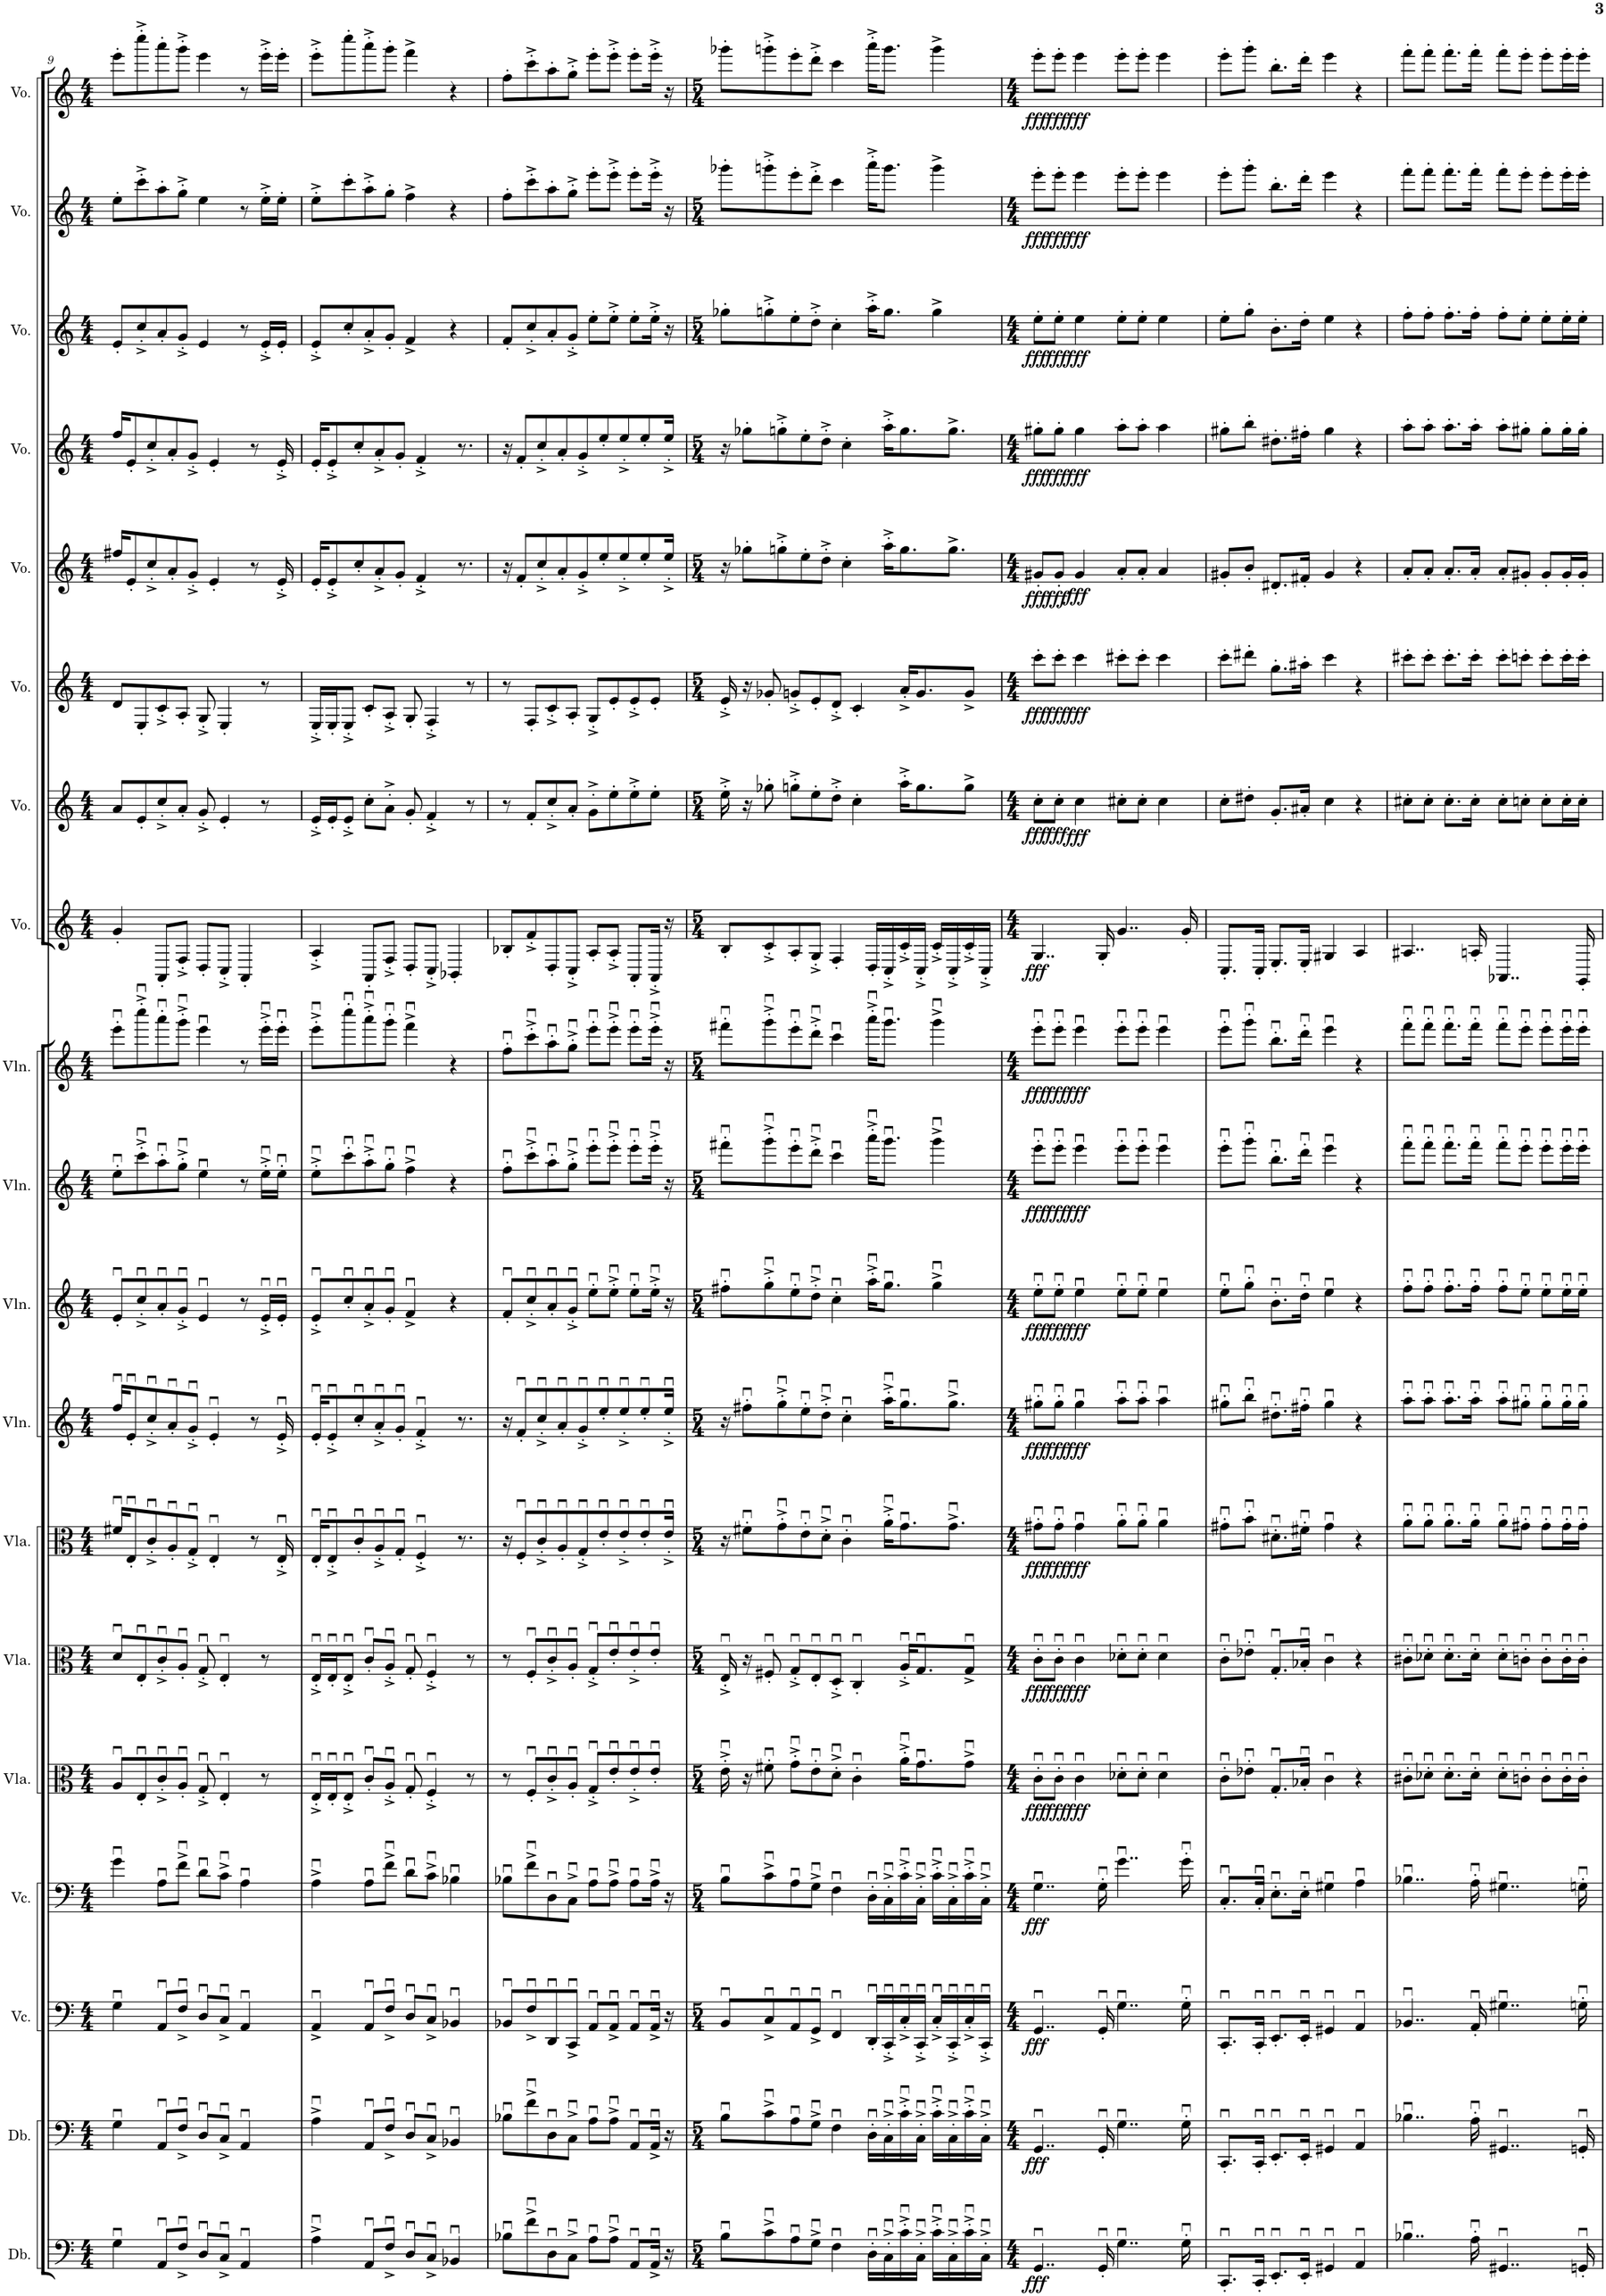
**kern	**dynam	**kern	**dynam	**kern	**dynam	**kern	**dynam	**kern	**dynam	**kern	**dynam	**kern	**dynam	**kern	**dynam	**kern	**dynam	**kern	**dynam	**kern	**dynam	**kern	**dynam	**kern	**dynam	**kern	**dynam	**kern	**dynam	**kern	**dynam	**kern	**dynam	**kern	**dynam	**kern	**dynam
*part19	*part19	*part18	*part18	*part17	*part17	*part16	*part16	*part15	*part15	*part14	*part14	*part13	*part13	*part12	*part12	*part11	*part11	*part10	*part10	*part9	*part9	*part8	*part8	*part7	*part7	*part6	*part6	*part5	*part5	*part4	*part4	*part3	*part3	*part2	*part2	*part1	*part1
*staff19	*staff19	*staff18	*staff18	*staff17	*staff17	*staff16	*staff16	*staff15	*staff15	*staff14	*staff14	*staff13	*staff13	*staff12	*staff12	*staff11	*staff11	*staff10	*staff10	*staff9	*staff9	*staff8	*staff8	*staff7	*staff7	*staff6	*staff6	*staff5	*staff5	*staff4	*staff4	*staff3	*staff3	*staff2	*staff2	*staff1	*staff1
*I"Double Bass	*	*I"Double Bass	*	*I"Violoncello	*	*I"Violoncello	*	*I"Viola	*	*I"Viola	*	*I"Viola	*	*I"Violin	*	*I"Violin	*	*I"Violin	*	*I"Violin	*	*I"Voice	*	*I"Voice	*	*I"Voice	*	*I"Voice	*	*I"Voice	*	*I"Voice	*	*I"Voice	*	*I"Voice	*
*I'Db.	*	*I'Db.	*	*I'Vc.	*	*I'Vc.	*	*I'Vla.	*	*I'Vla.	*	*I'Vla.	*	*I'Vln.	*	*I'Vln.	*	*I'Vln.	*	*I'Vln.	*	*I'Vo.	*	*I'Vo.	*	*I'Vo.	*	*I'Vo.	*	*I'Vo.	*	*I'Vo.	*	*I'Vo.	*	*I'Vo.	*
!!LO:PB:g=z
*clefF4	*	*clefF4	*	*clefF4	*	*clefF4	*	*clefC3	*	*clefC3	*	*clefC3	*	*clefG2	*	*clefG2	*	*clefG2	*	*clefG2	*	*clefG2	*	*clefG2	*	*clefG2	*	*clefG2	*	*clefG2	*	*clefG2	*	*clefG2	*	*clefG2	*
*Trd7c12	*	*Trd7c12	*	*	*	*	*	*	*	*	*	*	*	*	*	*	*	*	*	*	*	*	*	*	*	*	*	*	*	*	*	*	*	*	*	*	*
*k[]	*	*k[]	*	*k[]	*	*k[]	*	*k[]	*	*k[]	*	*k[]	*	*k[]	*	*k[]	*	*k[]	*	*k[]	*	*k[]	*	*k[]	*	*k[]	*	*k[]	*	*k[]	*	*k[]	*	*k[]	*	*k[]	*
*M4/4	*	*M4/4	*	*M4/4	*	*M4/4	*	*M4/4	*	*M4/4	*	*M4/4	*	*M4/4	*	*M4/4	*	*M4/4	*	*M4/4	*	*M4/4	*	*M4/4	*	*M4/4	*	*M4/4	*	*M4/4	*	*M4/4	*	*M4/4	*	*M4/4	*
=9	=9	=9	=9	=9	=9	=9	=9	=9	=9	=9	=9	=9	=9	=9	=9	=9	=9	=9	=9	=9	=9	=9	=9	=9	=9	=9	=9	=9	=9	=9	=9	=9	=9	=9	=9	=9	=9
4Gu\	.	4Gu\	.	4Gu\	.	4gu\	.	8Au/L	.	8du/L	.	16f#Xu/KL	.	16ffu/KL	.	8eu'/L	.	8eeu'\L	.	8eeeu'\L	.	4g'/	.	8a/L	.	8d/L	.	16ff#X/KL	.	16ff/KL	.	8e'/L	.	8ee'\L	.	8eee'\L	.
.	.	.	.	.	.	.	.	.	.	.	.	8Eu'/	.	8eu'/	.	.	.	.	.	.	.	.	.	.	.	.	.	8e'/	.	8e'/	.	.	.	.	.	.	.
.	.	.	.	.	.	.	.	8Eu'/	.	8Eu'/	.	.	.	.	.	8ccu'^/	.	8cccu'^\	.	8ccccu'^\	.	.	.	8e'/	.	8E'/	.	.	.	.	.	8cc'^/	.	8ccc'^\	.	8cccc'^\	.
.	.	.	.	.	.	.	.	.	.	.	.	8cu'^/	.	8ccu'^/	.	.	.	.	.	.	.	.	.	.	.	.	.	8cc'^/	.	8cc'^/	.	.	.	.	.	.	.
8AAu/L	.	8AAu/L	.	8AAu/L	.	8Au\L	.	8cu'^/	.	8cu'^/	.	.	.	.	.	8au'/	.	8aau'\	.	8aaau'\	.	8AA'/L	.	8cc'^/	.	8c'^/	.	.	.	.	.	8a'/	.	8aa'\	.	8aaa'\	.
.	.	.	.	.	.	.	.	.	.	.	.	8Au'/	.	8au'/	.	.	.	.	.	.	.	.	.	.	.	.	.	8a'/	.	8a'/	.	.	.	.	.	.	.
8Fu^/J	.	8Fu^/J	.	8Fu^/J	.	8fu^\J	.	8Au'/J	.	8Au'/J	.	.	.	.	.	8gu'^/J	.	8ggu'^\J	.	8gggu'^\J	.	8F'^/J	.	8a'/J	.	8A'/J	.	.	.	.	.	8g'^/J	.	8gg'^\J	.	8ggg'^\J	.
.	.	.	.	.	.	.	.	.	.	.	.	8Gu'^/J	.	8gu'^/J	.	.	.	.	.	.	.	.	.	.	.	.	.	8g'^/J	.	8g'^/J	.	.	.	.	.	.	.
8Du/L	.	8Du/L	.	8Du/L	.	8du\L	.	8Gu'^/	.	8Gu'^/	.	.	.	.	.	4eu/	.	4eeu\	.	4eeeu\	.	8D'/L	.	8g'^/	.	8G'^/	.	.	.	.	.	4e/	.	4ee\	.	4eee\	.
.	.	.	.	.	.	.	.	.	.	.	.	4Eu'/	.	4eu'/	.	.	.	.	.	.	.	.	.	.	.	.	.	4e'/	.	4e'/	.	.	.	.	.	.	.
8Cu^/J	.	8Cu^/J	.	8Cu^/J	.	8cu^\J	.	4Eu'/	.	4Eu'/	.	.	.	.	.	.	.	.	.	.	.	8C'^/J	.	4e'/	.	4E'/	.	.	.	.	.	.	.	.	.	.	.
4AAu/	.	4AAu/	.	4AAu/	.	4Au\	.	.	.	.	.	.	.	.	.	8r	.	8r	.	8r	.	4AA'/	.	.	.	.	.	.	.	.	.	8r	.	8r	.	8r	.
.	.	.	.	.	.	.	.	.	.	.	.	8r	.	8r	.	.	.	.	.	.	.	.	.	.	.	.	.	8r	.	8r	.	.	.	.	.	.	.
.	.	.	.	.	.	.	.	8r	.	8r	.	.	.	.	.	16eu'^/LL	.	16eeu'^\LL	.	16eeeu'^\LL	.	.	.	8r	.	8r	.	.	.	.	.	16e'^/LL	.	16ee'^\LL	.	16eee'^\LL	.
.	.	.	.	.	.	.	.	.	.	.	.	16Eu'^/	.	16eu'^/	.	16eu'/JJ	.	16eeu'\JJ	.	16eeeu'\JJ	.	.	.	.	.	.	.	16e'^/	.	16e'^/	.	16e'/JJ	.	16ee'\JJ	.	16eee'\JJ	.
=10	=10	=10	=10	=10	=10	=10	=10	=10	=10	=10	=10	=10	=10	=10	=10	=10	=10	=10	=10	=10	=10	=10	=10	=10	=10	=10	=10	=10	=10	=10	=10	=10	=10	=10	=10	=10	=10
4Au^\	.	4Au^\	.	4AAu^/	.	4Au^\	.	16Eu'^/LL	.	16Eu'^/LL	.	16Eu'/KL	.	16eu'/KL	.	8eu'^/L	.	8eeu'^\L	.	8eeeu'^\L	.	4A'^/	.	16e'^/LL	.	16E'^/LL	.	16e'/KL	.	16e'/KL	.	8e'^/L	.	8ee'^\L	.	8eee'^\L	.
.	.	.	.	.	.	.	.	16Eu'/J	.	16Eu'/J	.	8Eu'^/	.	8eu'^/	.	.	.	.	.	.	.	.	.	16e'/J	.	16E'/J	.	8e'^/	.	8e'^/	.	.	.	.	.	.	.
.	.	.	.	.	.	.	.	8Eu'^/J	.	8Eu'^/J	.	.	.	.	.	8ccu'/	.	8cccu'\	.	8ccccu'\	.	.	.	8e'^/J	.	8E'^/J	.	.	.	.	.	8cc'/	.	8ccc'\	.	8cccc'\	.
.	.	.	.	.	.	.	.	.	.	.	.	8cu'/	.	8ccu'/	.	.	.	.	.	.	.	.	.	.	.	.	.	8cc'/	.	8cc'/	.	.	.	.	.	.	.
8AAu/L	.	8AAu/L	.	8AAu/L	.	8Au\L	.	8cu'/L	.	8cu'/L	.	.	.	.	.	8au'^/	.	8aau'^\	.	8aaau'^\	.	8AA'/L	.	8cc'\L	.	8c'/L	.	.	.	.	.	8a'^/	.	8aa'^\	.	8aaa'^\	.
.	.	.	.	.	.	.	.	.	.	.	.	8Au'^/	.	8au'^/	.	.	.	.	.	.	.	.	.	.	.	.	.	8a'^/	.	8a'^/	.	.	.	.	.	.	.
8Fu^/J	.	8Fu^/J	.	8Fu^/J	.	8fu^\J	.	8Au'^/J	.	8Au'^/J	.	.	.	.	.	8gu'/J	.	8ggu'\J	.	8gggu'\J	.	8F'^/J	.	8a'^\J	.	8A'^/J	.	.	.	.	.	8g'/J	.	8gg'\J	.	8ggg'\J	.
.	.	.	.	.	.	.	.	.	.	.	.	8Gu'/J	.	8gu'/J	.	.	.	.	.	.	.	.	.	.	.	.	.	8g'/J	.	8g'/J	.	.	.	.	.	.	.
8Du/L	.	8Du/L	.	8Du/L	.	8du\L	.	8Gu'/	.	8Gu'/	.	.	.	.	.	4fu^/	.	4ffu^\	.	4fffu^\	.	8D'/L	.	8g'/	.	8G'/	.	.	.	.	.	4f^/	.	4ff^\	.	4fff^\	.
.	.	.	.	.	.	.	.	.	.	.	.	4Fu'^/	.	4fu'^/	.	.	.	.	.	.	.	.	.	.	.	.	.	4f'^/	.	4f'^/	.	.	.	.	.	.	.
8Cu^/J	.	8Cu^/J	.	8Cu^/J	.	8cu^\J	.	4Fu'^/	.	4Fu'^/	.	.	.	.	.	.	.	.	.	.	.	8C'^/J	.	4f'^/	.	4F'^/	.	.	.	.	.	.	.	.	.	.	.
4BB-Xu/	.	4BB-Xu/	.	4BB-Xu/	.	4B-Xu\	.	.	.	.	.	.	.	.	.	4r	.	4r	.	4r	.	4BB-X'/	.	.	.	.	.	.	.	.	.	4r	.	4r	.	4r	.
.	.	.	.	.	.	.	.	.	.	.	.	8.r	.	8.r	.	.	.	.	.	.	.	.	.	.	.	.	.	8.r	.	8.r	.	.	.	.	.	.	.
.	.	.	.	.	.	.	.	8r	.	8r	.	.	.	.	.	.	.	.	.	.	.	.	.	8r	.	8r	.	.	.	.	.	.	.	.	.	.	.
=11	=11	=11	=11	=11	=11	=11	=11	=11	=11	=11	=11	=11	=11	=11	=11	=11	=11	=11	=11	=11	=11	=11	=11	=11	=11	=11	=11	=11	=11	=11	=11	=11	=11	=11	=11	=11	=11
8B-Xu\L	.	8B-Xu\L	.	8BB-Xu/L	.	8B-Xu\L	.	8r	.	8r	.	16r	.	16r	.	8fu'/L	.	8ffu'\L	.	8ffu'\L	.	8B-X'/L	.	8r	.	8r	.	16r	.	16r	.	8f'/L	.	8ff'\L	.	8ff'\L	.
.	.	.	.	.	.	.	.	.	.	.	.	8Fu'/L	.	8fu'/L	.	.	.	.	.	.	.	.	.	.	.	.	.	8f'/L	.	8f'/L	.	.	.	.	.	.	.
8fu^\	.	8fu^\	.	8Fu^/	.	8fu^\	.	8Fu'/L	.	8Fu'/L	.	.	.	.	.	8ccu'^/	.	8cccu'^\	.	8cccu'^\	.	8f'^/	.	8f'/L	.	8F'/L	.	.	.	.	.	8cc'^/	.	8ccc'^\	.	8ccc'^\	.
.	.	.	.	.	.	.	.	.	.	.	.	8cu'^/	.	8ccu'^/	.	.	.	.	.	.	.	.	.	.	.	.	.	8cc'^/	.	8cc'^/	.	.	.	.	.	.	.
8Du\	.	8Du\	.	8DDu/	.	8Du\	.	8cu'^/	.	8cu'^/	.	.	.	.	.	8au'/	.	8aau'\	.	8aau'\	.	8D'/	.	8cc'^/	.	8c'^/	.	.	.	.	.	8a'/	.	8aa'\	.	8aa'\	.
.	.	.	.	.	.	.	.	.	.	.	.	8Au'/	.	8au'/	.	.	.	.	.	.	.	.	.	.	.	.	.	8a'/	.	8a'/	.	.	.	.	.	.	.
8Cu^\J	.	8Cu^\J	.	8CCu^/J	.	8Cu^\J	.	8Au'/J	.	8Au'/J	.	.	.	.	.	8gu'^/J	.	8ggu'^\J	.	8ggu'^\J	.	8C'^/J	.	8a'/J	.	8A'/J	.	.	.	.	.	8g'^/J	.	8gg'^\J	.	8gg'^\J	.
.	.	.	.	.	.	.	.	.	.	.	.	8Gu'^/	.	8gu'^/	.	.	.	.	.	.	.	.	.	.	.	.	.	8g'^/	.	8g'^/	.	.	.	.	.	.	.
8Au\L	.	8Au\L	.	8AAu/L	.	8Au\L	.	8Gu'^/L	.	8Gu'^/L	.	.	.	.	.	8eeu'\L	.	8eeeu'\L	.	8eeeu'\L	.	8A'/L	.	8g'^\L	.	8G'^/L	.	.	.	.	.	8ee'\L	.	8eee'\L	.	8eee'\L	.
.	.	.	.	.	.	.	.	.	.	.	.	8eu'/	.	8eeu'/	.	.	.	.	.	.	.	.	.	.	.	.	.	8ee'/	.	8ee'/	.	.	.	.	.	.	.
8Au^\J	.	8Au^\J	.	8AAu^/J	.	8Au^\J	.	8eu'/	.	8eu'/	.	.	.	.	.	8eeu'^\J	.	8eeeu'^\J	.	8eeeu'^\J	.	8A'^/J	.	8ee'\	.	8e'/	.	.	.	.	.	8ee'^\J	.	8eee'^\J	.	8eee'^\J	.
.	.	.	.	.	.	.	.	.	.	.	.	8eu'^/	.	8eeu'^/	.	.	.	.	.	.	.	.	.	.	.	.	.	8ee'^/	.	8ee'^/	.	.	.	.	.	.	.
8AAu/L	.	8AAu/L	.	8AAu/L	.	8Au\L	.	8eu'^/	.	8eu'^/	.	.	.	.	.	8eeu'\L	.	8eeeu'\L	.	8eeeu'\L	.	8AA'/L	.	8ee'^\	.	8e'^/	.	.	.	.	.	8ee'\L	.	8eee'\L	.	8eee'\L	.
.	.	.	.	.	.	.	.	.	.	.	.	8eu'/	.	8eeu'/	.	.	.	.	.	.	.	.	.	.	.	.	.	8ee'/	.	8ee'/	.	.	.	.	.	.	.
16AAu^/Jk	.	16AAu^/Jk	.	16AAu^/Jk	.	16Au^\Jk	.	8eu'/J	.	8eu'/J	.	.	.	.	.	16eeu'^\Jk	.	16eeeu'^\Jk	.	16eeeu'^\Jk	.	16AA'^/Jk	.	8ee'\J	.	8e'/J	.	.	.	.	.	16ee'^\Jk	.	16eee'^\Jk	.	16eee'^\Jk	.
16r	.	16r	.	16r	.	16r	.	.	.	.	.	16eu'^/Jk	.	16eeu'^/Jk	.	16r	.	16r	.	16r	.	16r	.	.	.	.	.	16ee'^/Jk	.	16ee'^/Jk	.	16r	.	16r	.	16r	.
=12	=12	=12	=12	=12	=12	=12	=12	=12	=12	=12	=12	=12	=12	=12	=12	=12	=12	=12	=12	=12	=12	=12	=12	=12	=12	=12	=12	=12	=12	=12	=12	=12	=12	=12	=12	=12	=12
*M5/4	*	*M5/4	*	*M5/4	*	*M5/4	*	*M5/4	*	*M5/4	*	*M5/4	*	*M5/4	*	*M5/4	*	*M5/4	*	*M5/4	*	*M5/4	*	*M5/4	*	*M5/4	*	*M5/4	*	*M5/4	*	*M5/4	*	*M5/4	*	*M5/4	*
8Bu\L	.	8Bu\L	.	8BBu/L	.	8Bu\L	.	16eu'^\	.	16Eu'^/	.	16r	.	16r	.	8ff#Xu'\L	.	8fff#Xu'\L	.	8fff#Xu'\L	.	8B'/L	.	16ee'^\	.	16e'^/	.	16r	.	16r	.	8gg-X'\L	.	8ggg-X'\L	.	8ggg-X'\L	.
.	.	.	.	.	.	.	.	16r	.	16r	.	8f#Xu'\L	.	8ff#Xu'\L	.	.	.	.	.	.	.	.	.	16r	.	16r	.	8gg-X'\L	.	8gg-X'\L	.	.	.	.	.	.	.
8cu^\	.	8cu^\	.	8Cu^/	.	8cu^\	.	8f#Xu'\	.	8F#Xu'/	.	.	.	.	.	8ggu'^\	.	8gggu'^\	.	8gggu'^\	.	8c'^/	.	8gg-X'\	.	8g-X'/	.	.	.	.	.	8ggn'^\	.	8gggn'^\	.	8gggn'^\	.
.	.	.	.	.	.	.	.	.	.	.	.	8gu'^\	.	8ggu'^\	.	.	.	.	.	.	.	.	.	.	.	.	.	8ggn'^\	.	8ggn'^\	.	.	.	.	.	.	.
8Au\	.	8Au\	.	8AAu/	.	8Au\	.	8gu'^\L	.	8Gu'^/L	.	.	.	.	.	8eeu'\	.	8eeeu'\	.	8eeeu'\	.	8A'/	.	8ggn'^\L	.	8gn'^/L	.	.	.	.	.	8ee'\	.	8eee'\	.	8eee'\	.
.	.	.	.	.	.	.	.	.	.	.	.	8eu'\	.	8eeu'\	.	.	.	.	.	.	.	.	.	.	.	.	.	8ee'\	.	8ee'\	.	.	.	.	.	.	.
8Gu^\J	.	8Gu^\J	.	8GGu^/J	.	8Gu^\J	.	8eu'\	.	8Eu'/	.	.	.	.	.	8ddu'^\J	.	8dddu'^\J	.	8dddu'^\J	.	8G'^/J	.	8ee'\	.	8e'/	.	.	.	.	.	8dd'^\J	.	8ddd'^\J	.	8ddd'^\J	.
.	.	.	.	.	.	.	.	.	.	.	.	8du'^\J	.	8ddu'^\J	.	.	.	.	.	.	.	.	.	.	.	.	.	8dd'^\J	.	8dd'^\J	.	.	.	.	.	.	.
4Fu\	.	4Fu\	.	4FFu/	.	4Fu\	.	8du'^\J	.	8Du'^/J	.	.	.	.	.	4ccu'\	.	4cccu\	.	4cccu\	.	4F'/	.	8dd'^\J	.	8d'^/J	.	.	.	.	.	4cc'\	.	4ccc\	.	4ccc\	.
.	.	.	.	.	.	.	.	.	.	.	.	4cu'\	.	4ccu'\	.	.	.	.	.	.	.	.	.	.	.	.	.	4cc'\	.	4cc'\	.	.	.	.	.	.	.
.	.	.	.	.	.	.	.	4cu'\	.	4Cu'/	.	.	.	.	.	.	.	.	.	.	.	.	.	4cc'\	.	4c'/	.	.	.	.	.	.	.	.	.	.	.
16Du'\LL	.	16Du'\LL	.	16DDu'/LL	.	16Du'\LL	.	.	.	.	.	.	.	.	.	16aau'^\KL	.	16aaau'^\KL	.	16aaau'^\KL	.	16D'/LL	.	.	.	.	.	.	.	.	.	16aa'^\KL	.	16aaa'^\KL	.	16aaa'^\KL	.
16Cu'^\	.	16Cu'^\	.	16CCu'^/	.	16Cu'^\	.	.	.	.	.	16au'^\KL	.	16aau'^\KL	.	8.ggu\J	.	8.gggu\J	.	8.gggu\J	.	16C'^/	.	.	.	.	.	16aa'^\KL	.	16aa'^\KL	.	8.gg\J	.	8.ggg\J	.	8.ggg\J	.
16cu'^\	.	16cu'^\	.	16Cu'^/	.	16cu'^\	.	16au'^\KL	.	16Au'^/KL	.	8.gu\	.	8.ggu\	.	.	.	.	.	.	.	16c'^/	.	16aa'^\KL	.	16a'^/KL	.	8.gg\	.	8.gg\	.	.	.	.	.	.	.
16Cu'^\JJ	.	16Cu'^\JJ	.	16CCu'^/JJ	.	16Cu'^\JJ	.	8.gu\	.	8.Gu/	.	.	.	.	.	.	.	.	.	.	.	16C'^/JJ	.	8.gg\	.	8.g/	.	.	.	.	.	.	.	.	.	.	.
16cu'^\LL	.	16cu'^\LL	.	16Cu'^/LL	.	16cu'^\LL	.	.	.	.	.	.	.	.	.	4ggu^\	.	4gggu^\	.	4gggu^\	.	16c'^/LL	.	.	.	.	.	.	.	.	.	4gg^\	.	4ggg^\	.	4ggg^\	.
16Cu'^\	.	16Cu'^\	.	16CCu'^/	.	16Cu'^\	.	.	.	.	.	8.gu^\J	.	8.ggu^\J	.	.	.	.	.	.	.	16C'^/	.	.	.	.	.	8.gg^\J	.	8.gg^\J	.	.	.	.	.	.	.
16cu'^\	.	16cu'^\	.	16Cu'^/	.	16cu'^\	.	8gu^\J	.	8Gu^/J	.	.	.	.	.	.	.	.	.	.	.	16c'^/	.	8gg^\J	.	8g^/J	.	.	.	.	.	.	.	.	.	.	.
16Cu'^\JJ	.	16Cu'^\JJ	.	16CCu'^/JJ	.	16Cu'^\JJ	.	.	.	.	.	.	.	.	.	.	.	.	.	.	.	16C'^/JJ	.	.	.	.	.	.	.	.	.	.	.	.	.	.	.
=13	=13	=13	=13	=13	=13	=13	=13	=13	=13	=13	=13	=13	=13	=13	=13	=13	=13	=13	=13	=13	=13	=13	=13	=13	=13	=13	=13	=13	=13	=13	=13	=13	=13	=13	=13	=13	=13
*M4/4	*	*M4/4	*	*M4/4	*	*M4/4	*	*M4/4	*	*M4/4	*	*M4/4	*	*M4/4	*	*M4/4	*	*M4/4	*	*M4/4	*	*M4/4	*	*M4/4	*	*M4/4	*	*M4/4	*	*M4/4	*	*M4/4	*	*M4/4	*	*M4/4	*
!	!LO:DY:b	!	!LO:DY:b	!	!LO:DY:b	!	!LO:DY:b	!	!LO:DY:b	!	!LO:DY:b	!	!LO:DY:b	!	!LO:DY:b	!	!LO:DY:b	!	!LO:DY:b	!	!LO:DY:b	!	!LO:DY:b	!	!LO:DY:b	!	!LO:DY:b	!	!LO:DY:b	!	!LO:DY:b	!	!LO:DY:b	!	!LO:DY:b	!	!LO:DY:b
4..GGu/	fff	4..GGu/	fff	4..GGu/	fff	4..Gu\	fff	8cu'\L	fff	8cu'\L	fff	8g#Xu'\L	fff	8gg#Xu'\L	fff	8eeu'\L	fff	8eeeu'\L	fff	8eeeu'\L	fff	4..G/	fff	8cc'\L	fff	8ccc'\L	fff	8g#X'/L	fff	8gg#X'\L	fff	8ee'\L	fff	8eee'\L	fff	8eee'\L	fff
!	!	!	!	!	!	!	!	!	!LO:DY:b	!	!LO:DY:b	!	!LO:DY:b	!	!LO:DY:b	!	!LO:DY:b	!	!LO:DY:b	!	!LO:DY:b	!	!	!	!LO:DY:b	!	!LO:DY:b	!	!LO:DY:b	!	!LO:DY:b	!	!LO:DY:b	!	!LO:DY:b	!	!LO:DY:b
.	.	.	.	.	.	.	.	8cu'\J	fff	8cu'\J	fff	8g#u'\J	fff	8gg#u'\J	fff	8eeu'\J	fff	8eeeu'\J	fff	8eeeu'\J	fff	.	.	8cc'\J	fff	8ccc'\J	fff	8g#'/J	fff	8gg#'\J	fff	8ee'\J	fff	8eee'\J	fff	8eee'\J	fff
!	!	!	!	!	!	!	!	!	!LO:DY:b	!	!LO:DY:b	!	!LO:DY:b	!	!LO:DY:b	!	!LO:DY:b	!	!LO:DY:b	!	!LO:DY:b	!	!	!	!LO:DY:b	!	!LO:DY:b	!	!LO:DY:b	!	!LO:DY:b	!	!LO:DY:b	!	!LO:DY:b	!	!LO:DY:b
.	.	.	.	.	.	.	.	4cu\	fff	4cu\	fff	4g#u\	fff	4gg#u\	fff	4eeu\	fff	4eeeu\	fff	4eeeu\	fff	.	.	4cc\	fff	4ccc\	fff	4g#/	fff	4gg#\	fff	4ee\	fff	4eee\	fff	4eee\	fff
16GGu'/	.	16GGu'/	.	16GGu'/	.	16Gu'\	.	.	.	.	.	.	.	.	.	.	.	.	.	.	.	16G'/	.	.	.	.	.	.	.	.	.	.	.	.	.	.	.
4..Gu\	.	4..Gu\	.	4..Gu\	.	4..gu\	.	8d-Xu'\L	.	8d-Xu'\L	.	8au'\L	.	8aau'\L	.	8eeu'\L	.	8eeeu'\L	.	8eeeu'\L	.	4..g/	.	8cc#X'\L	.	8ccc#X'\L	.	8a'/L	.	8aa'\L	.	8ee'\L	.	8eee'\L	.	8eee'\L	.
.	.	.	.	.	.	.	.	8d-u'\J	.	8d-u'\J	.	8au'\J	.	8aau'\J	.	8eeu'\J	.	8eeeu'\J	.	8eeeu'\J	.	.	.	8cc#'\J	.	8ccc#'\J	.	8a'/J	.	8aa'\J	.	8ee'\J	.	8eee'\J	.	8eee'\J	.
.	.	.	.	.	.	.	.	4d-u\	.	4d-u\	.	4au\	.	4aau\	.	4eeu\	.	4eeeu\	.	4eeeu\	.	.	.	4cc#\	.	4ccc#\	.	4a/	.	4aa\	.	4ee\	.	4eee\	.	4eee\	.
16Gu'\	.	16Gu'\	.	16Gu'\	.	16gu'\	.	.	.	.	.	.	.	.	.	.	.	.	.	.	.	16g'/	.	.	.	.	.	.	.	.	.	.	.	.	.	.	.
=14	=14	=14	=14	=14	=14	=14	=14	=14	=14	=14	=14	=14	=14	=14	=14	=14	=14	=14	=14	=14	=14	=14	=14	=14	=14	=14	=14	=14	=14	=14	=14	=14	=14	=14	=14	=14	=14
8.CCu'/L	.	8.CCu'/L	.	8.CCu'/L	.	8.Cu'/L	.	8cu'\L	.	8cu'\L	.	8g#Xu'\L	.	8gg#Xu'\L	.	8eeu'\L	.	8eeeu'\L	.	8eeeu'\L	.	8.C'/L	.	8cc'\L	.	8ccc'\L	.	8g#X'/L	.	8gg#X'\L	.	8ee'\L	.	8eee'\L	.	8eee'\L	.
.	.	.	.	.	.	.	.	8e-Xu'\J	.	8e-Xu'\J	.	8bu'\J	.	8bbu'\J	.	8ggu'\J	.	8gggu'\J	.	8gggu'\J	.	.	.	8dd#X'\J	.	8ddd#X'\J	.	8b'/J	.	8bb'\J	.	8gg'\J	.	8ggg'\J	.	8ggg'\J	.
16CCu'/Jk	.	16CCu'/Jk	.	16CCu'/Jk	.	16Cu'/Jk	.	.	.	.	.	.	.	.	.	.	.	.	.	.	.	16C'/Jk	.	.	.	.	.	.	.	.	.	.	.	.	.	.	.
8.EEu'/L	.	8.EEu'/L	.	8.EEu'/L	.	8.Eu'\L	.	8.Gu'/L	.	8.Gu'/L	.	8.d#Xu'\L	.	8.dd#Xu'\L	.	8.bu'\L	.	8.bbu'\L	.	8.bbu'\L	.	8.E'/L	.	8.g'/L	.	8.gg'\L	.	8.d#X'/L	.	8.dd#X'\L	.	8.b'\L	.	8.bb'\L	.	8.bb'\L	.
16EEu'/Jk	.	16EEu'/Jk	.	16EEu'/Jk	.	16Eu'\Jk	.	16B-Xu'/Jk	.	16B-Xu'/Jk	.	16f#Xu'\Jk	.	16ff#Xu'\Jk	.	16ddu'\Jk	.	16dddu'\Jk	.	16dddu'\Jk	.	16E'/Jk	.	16a#X'/Jk	.	16aa#X'\Jk	.	16f#X'/Jk	.	16ff#X'\Jk	.	16dd'\Jk	.	16ddd'\Jk	.	16ddd'\Jk	.
4GG#Xu/	.	4GG#Xu/	.	4GG#Xu/	.	4G#Xu\	.	4cu\	.	4cu\	.	4g#u\	.	4gg#u\	.	4eeu\	.	4eeeu\	.	4eeeu\	.	4G#X/	.	4cc\	.	4ccc\	.	4g#/	.	4gg#\	.	4ee\	.	4eee\	.	4eee\	.
4AAu/	.	4AAu/	.	4AAu/	.	4Au\	.	4r	.	4r	.	4r	.	4r	.	4r	.	4r	.	4r	.	4A/	.	4r	.	4r	.	4r	.	4r	.	4r	.	4r	.	4r	.
=15	=15	=15	=15	=15	=15	=15	=15	=15	=15	=15	=15	=15	=15	=15	=15	=15	=15	=15	=15	=15	=15	=15	=15	=15	=15	=15	=15	=15	=15	=15	=15	=15	=15	=15	=15	=15	=15
4..B-Xu\	.	4..B-Xu\	.	4..BB-Xu/	.	4..B-Xu\	.	8c#Xu'\L	.	8c#Xu'\L	.	8au'\L	.	8aau'\L	.	8ffu'\L	.	8fffu'\L	.	8fffu'\L	.	4..A#X/	.	8cc#X'\L	.	8ccc#X'\L	.	8a'/L	.	8aa'\L	.	8ff'\L	.	8fff'\L	.	8fff'\L	.
.	.	.	.	.	.	.	.	8d-Xu'\J	.	8d-Xu'\J	.	8au'\J	.	8aau'\J	.	8ffu'\J	.	8fffu'\J	.	8fffu'\J	.	.	.	8cc#'\J	.	8ccc#'\J	.	8a'/J	.	8aa'\J	.	8ff'\J	.	8fff'\J	.	8fff'\J	.
.	.	.	.	.	.	.	.	8.d-u'\L	.	8.d-u'\L	.	8.au'\L	.	8.aau'\L	.	8.ffu'\L	.	8.fffu'\L	.	8.fffu'\L	.	.	.	8.cc#'\L	.	8.ccc#'\L	.	8.a'/L	.	8.aa'\L	.	8.ff'\L	.	8.fff'\L	.	8.fff'\L	.
16Au'\	.	16Au'\	.	16AAu'/	.	16Au'\	.	16d-u'\Jk	.	16d-u'\Jk	.	16au'\Jk	.	16aau'\Jk	.	16ffu'\Jk	.	16fffu'\Jk	.	16fffu'\Jk	.	16An'/	.	16cc#'\Jk	.	16ccc#'\Jk	.	16a'/Jk	.	16aa'\Jk	.	16ff'\Jk	.	16fff'\Jk	.	16fff'\Jk	.
4..GG#Xu/	.	4..GG#Xu/	.	4..G#Xu\	.	4..G#Xu\	.	8d-u'\L	.	8d-u'\L	.	8au'\L	.	8aau'\L	.	8ffu'\L	.	8fffu'\L	.	8fffu'\L	.	4..AA-X/	.	8cc#'\L	.	8ccc#'\L	.	8a'/L	.	8aa'\L	.	8ff'\L	.	8fff'\L	.	8fff'\L	.
.	.	.	.	.	.	.	.	8cnu'\J	.	8cnu'\J	.	8g#Xu'\J	.	8gg#Xu'\J	.	8eeu'\J	.	8eeeu'\J	.	8eeeu'\J	.	.	.	8ccn'\J	.	8cccn'\J	.	8g#X'/J	.	8gg#X'\J	.	8ee'\J	.	8eee'\J	.	8eee'\J	.
.	.	.	.	.	.	.	.	8cu'\L	.	8cu'\L	.	8g#u'\L	.	8gg#u'\L	.	8eeu'\L	.	8eeeu'\L	.	8eeeu'\L	.	.	.	8cc'\L	.	8ccc'\L	.	8g#'/L	.	8gg#'\L	.	8ee'\L	.	8eee'\L	.	8eee'\L	.
.	.	.	.	.	.	.	.	16cu'\L	.	16cu'\L	.	16g#u'\L	.	16gg#u'\L	.	16eeu'\L	.	16eeeu'\L	.	16eeeu'\L	.	.	.	16cc'\L	.	16ccc'\L	.	16g#'/L	.	16gg#'\L	.	16ee'\L	.	16eee'\L	.	16eee'\L	.
16GGnu'/	.	16GGnu'/	.	16Gnu'\	.	16Gnu'\	.	16cu'\JJ	.	16cu'\JJ	.	16g#u'\JJ	.	16gg#u'\JJ	.	16eeu'\JJ	.	16eeeu'\JJ	.	16eeeu'\JJ	.	16GG'/	.	16cc'\JJ	.	16ccc'\JJ	.	16g#'/JJ	.	16gg#'\JJ	.	16ee'\JJ	.	16eee'\JJ	.	16eee'\JJ	.
=	=	=	=	=	=	=	=	=	=	=	=	=	=	=	=	=	=	=	=	=	=	=	=	=	=	=	=	=	=	=	=	=	=	=	=	=	=
*-	*-	*-	*-	*-	*-	*-	*-	*-	*-	*-	*-	*-	*-	*-	*-	*-	*-	*-	*-	*-	*-	*-	*-	*-	*-	*-	*-	*-	*-	*-	*-	*-	*-	*-	*-	*-	*-
